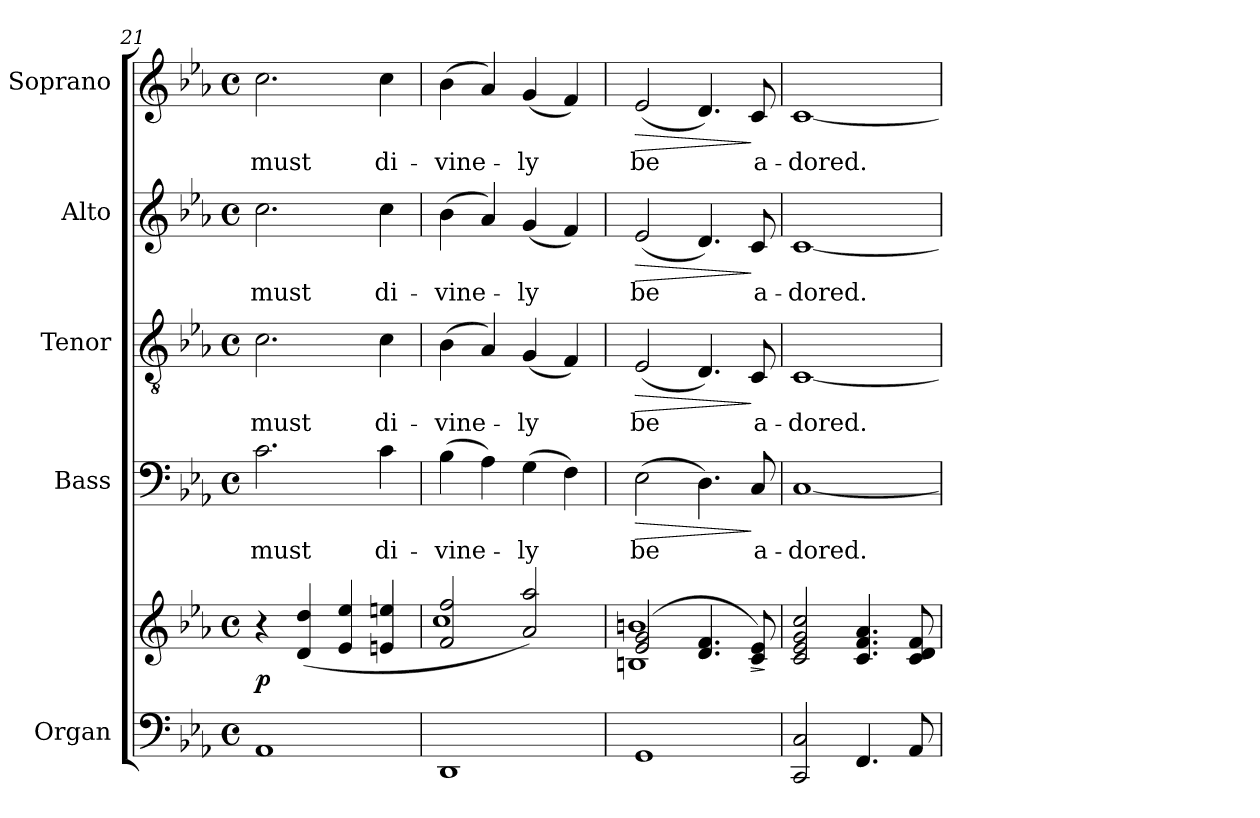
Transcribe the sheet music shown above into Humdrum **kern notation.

**kern	**kern	**dynam	**kern	**text	**dynam	**kern	**text	**dynam	**kern	**text	**dynam	**kern	**text	**dynam
*part5	*part5	*part5	*part4	*part4	*part4	*part3	*part3	*part3	*part2	*part2	*part2	*part1	*part1	*part1
*staff6	*staff5	*staff5/6	*staff4	*staff4	*staff4	*staff3	*staff3	*staff3	*staff2	*staff2	*staff2	*staff1	*staff1	*staff1
*I"Organ	*	*	*I"Bass	*	*	*I"Tenor	*	*	*I"Alto	*	*	*I"Soprano	*	*
*I'Org.	*	*	*I'B.	*	*	*I'T.	*	*	*I'A.	*	*	*I'S.	*	*
*clefF4	*clefG2	*	*clefF4	*	*	*clefGv2	*	*	*clefG2	*	*	*clefG2	*	*
*	*	*	*	*	*	*ITrd7c12	*	*	*	*	*	*	*	*
*k[b-e-a-]	*k[b-e-a-]	*	*k[b-e-a-]	*	*	*k[b-e-a-]	*	*	*k[b-e-a-]	*	*	*k[b-e-a-]	*	*
*E-:	*E-:	*	*E-:	*	*	*E-:	*	*	*E-:	*	*	*E-:	*	*
*M4/4	*M4/4	*	*M4/4	*	*	*M4/4	*	*	*M4/4	*	*	*M4/4	*	*
*met(c)	*met(c)	*	*met(c)	*	*	*met(c)	*	*	*met(c)	*	*	*met(c)	*	*
=21	=21	=21	=21	=21	=21	=21	=21	=21	=21	=21	=21	=21	=21	=21
!	!	!	!	!LO:LY:b:color=#000000	!	!	!	!	!	!	!	!	!	!
!	!	!	!	!	!	!	!LO:LY:b:color=#000000	!	!	!	!	!	!	!
!	!	!	!	!	!	!	!	!	!	!LO:LY:b:color=#000000	!	!	!	!
!	!	!	!	!	!	!	!	!	!	!	!	!	!LO:LY:b:color=#000000	!
1AA-i	4r	p	2.ci\	must	.	2.Ci\	must	.	2.cci\	must	.	2.cci\	must	.
.	(4di/ 4ddi	.	.	.	.	.	.	.	.	.	.	.	.	.
.	4e-i/ 4ee-i	.	.	.	.	.	.	.	.	.	.	.	.	.
!	!	!	!	!LO:LY:b:color=#000000	!	!	!	!	!	!	!	!	!	!
!	!	!	!	!	!	!	!LO:LY:b:color=#000000	!	!	!	!	!	!	!
!	!	!	!	!	!	!	!	!	!	!LO:LY:b:color=#000000	!	!	!	!
!	!	!	!	!	!	!	!	!	!	!	!	!	!LO:LY:b:color=#000000	!
.	4eni/ 4eeni	.	4ci\	di-	.	4Ci\	di-	.	4cci\	di-	.	4cci\	di-	.
=22	=22	=22	=22	=22	=22	=22	=22	=22	=22	=22	=22	=22	=22	=22
*	*^	*	*	*	*	*	*	*	*	*	*	*	*	*
!	!	!	!	!	!LO:LY:b:color=#000000	!	!	!	!	!	!	!	!	!	!
!	!	!	!	!	!	!	!	!LO:LY:b:color=#000000	!	!	!	!	!	!	!
!	!	!	!	!	!	!	!	!	!	!	!LO:LY:b:color=#000000	!	!	!	!
!	!	!	!	!	!	!	!	!	!	!	!	!	!	!LO:LY:b:color=#000000	!
1DDi	2fi/ 2ffi	1cci	.	(4B-i\	-vine-	.	(4BB-i\	-vine-	.	(4b-i\	-vine-	.	(4b-i\	-vine-	.
.	.	.	.	4A-i\)	.	.	4AA-i/)	.	.	4a-i/)	.	.	4a-i/)	.	.
!	!	!	!	!	!LO:LY:b:color=#000000	!	!	!	!	!	!	!	!	!	!
!	!	!	!	!	!	!	!	!LO:LY:b:color=#000000	!	!	!	!	!	!	!
!	!	!	!	!	!	!	!	!	!	!	!LO:LY:b:color=#000000	!	!	!	!
!	!	!	!	!	!	!	!	!	!	!	!	!	!	!LO:LY:b:color=#000000	!
.	2a-i/ 2aa-i)	.	.	(4Gi\	-ly	.	(4GGi/	-ly	.	(4gi/	-ly	.	(4gi/	-ly	.
.	.	.	.	4Fi\)	.	.	4FFi/)	.	.	4fi/)	.	.	4fi/)	.	.
!!LO:LB:g=z
=23	=23	=23	=23	=23	=23	=23	=23	=23	=23	=23	=23	=23	=23	=23	=23
!	!	!	!	!	!LO:LY:b:color=#000000	!LO:HP:b	!	!	!	!	!	!	!	!	!
!	!	!	!	!	!	!	!	!LO:LY:b:color=#000000	!LO:HP:b	!	!	!	!	!	!
!	!	!	!	!	!	!	!	!	!	!	!LO:LY:b:color=#000000	!LO:HP:b	!	!	!
!	!	!	!	!	!	!	!	!	!	!	!	!	!	!LO:LY:b:color=#000000	!LO:HP:b
1GGi	(2e-i/ 2gi	1Bni 1bni	.	(2E-i\	be	>	(2EE-i/	be	>	(2e-i/	be	>	(2e-i/	be	>
.	4.di/ 4.fi	.	.	4.Di\)	.	.	4.DDi/)	.	.	4.di/)	.	.	4.di/)	.	.
!	!	!	!LO:HP:b	!	!	!	!	!	!	!	!	!	!	!	!
!	!	!	!	!	!LO:LY:b:color=#000000	!	!	!	!	!	!	!	!	!	!
!	!	!	!	!	!	!	!	!LO:LY:b:color=#000000	!	!	!	!	!	!	!
!	!	!	!	!	!	!	!	!	!	!	!LO:LY:b:color=#000000	!	!	!	!
!	!	!	!	!	!	!	!	!	!	!	!	!	!	!LO:LY:b:color=#000000	!
.	8ci/ 8e-i)	.	>	8Ci/	a-	]	8CCi/	a-	]	8ci/	a-	]	8ci/	a-	]
*	*v	*v	*	*	*	*	*	*	*	*	*	*	*	*	*
.	.	]	.	.	.	.	.	.	.	.	.	.	.	.
=24	=24	=24	=24	=24	=24	=24	=24	=24	=24	=24	=24	=24	=24	=24
!	!	!	!	!LO:LY:b:color=#000000	!	!	!	!	!	!	!	!	!	!
!	!	!	!	!	!	!	!LO:LY:b:color=#000000	!	!	!	!	!	!	!
!	!	!	!	!	!	!	!	!	!	!LO:LY:b:color=#000000	!	!	!	!
!	!	!	!	!	!	!	!	!	!	!	!	!	!LO:LY:b:color=#000000	!
2CCi/ 2Ci	2ci/ 2e-i 2gi 2cci	.	[<1Ci	-dored.	.	[<1CCi	-dored.	.	[<1ci	-dored.	.	[<1ci	-dored.	.
4.FFi/	4.ci/ 4.fi 4.a-i	.	.	.	.	.	.	.	.	.	.	.	.	.
8AA-i/	8ci/ 8di 8fi	.	.	.	.	.	.	.	.	.	.	.	.	.
=	=	=	=	=	=	=	=	=	=	=	=	=	=	=
*-	*-	*-	*-	*-	*-	*-	*-	*-	*-	*-	*-	*-	*-	*-
